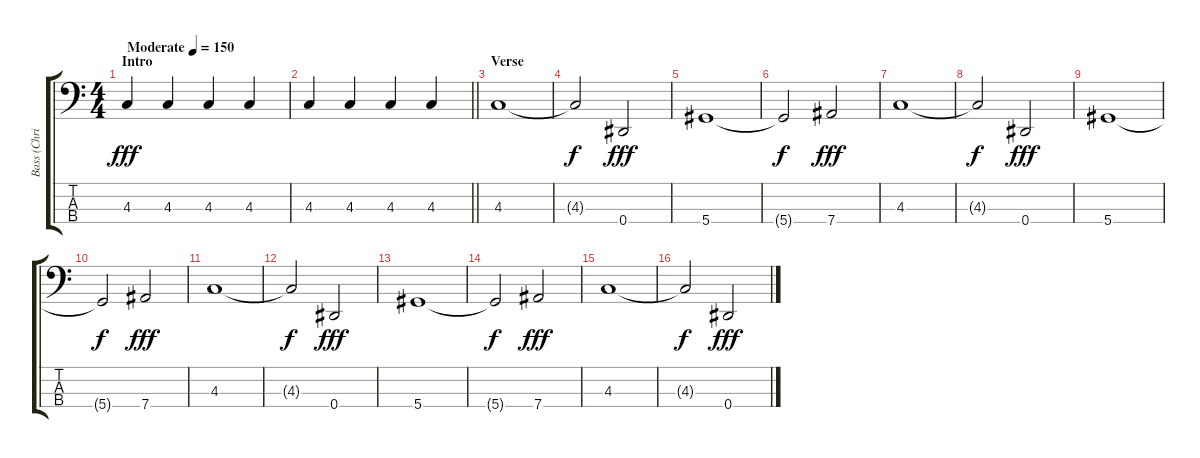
\track ("Bass (Christopher Steele)" "Bass (Chri") {instrument electricbassfinger}
\staff {score tabs}
\tuning (Gb2 Db2 Ab1 Eb1) {hide}
\ts (4 4)
\section ("" "Intro")
\tempo (150 "Moderate")
\clef f4
\ks c
4.3.4{dy fff instrument electricbassfinger} 4.3.4 4.3.4 4.3.4 |
\barLineRight lightlight
4.3.4 4.3.4 4.3.4 4.3.4 |
\section ("" "Verse")
4.3.1 |
4.3{t}.2{dy f} 0.4.2{dy fff} |
5.4.1 |
5.4{t}.2{dy f} 7.4.2{dy fff} |
4.3.1 |
4.3{t}.2{dy f} 0.4.2{dy fff} |
5.4.1 |
5.4{t}.2{dy f} 7.4.2{dy fff} |
4.3.1 |
4.3{t}.2{dy f} 0.4.2{dy fff} |
5.4.1 |
5.4{t}.2{dy f} 7.4.2{dy fff} |
4.3.1 |
4.3{t}.2{dy f} 0.4.2{dy fff}
